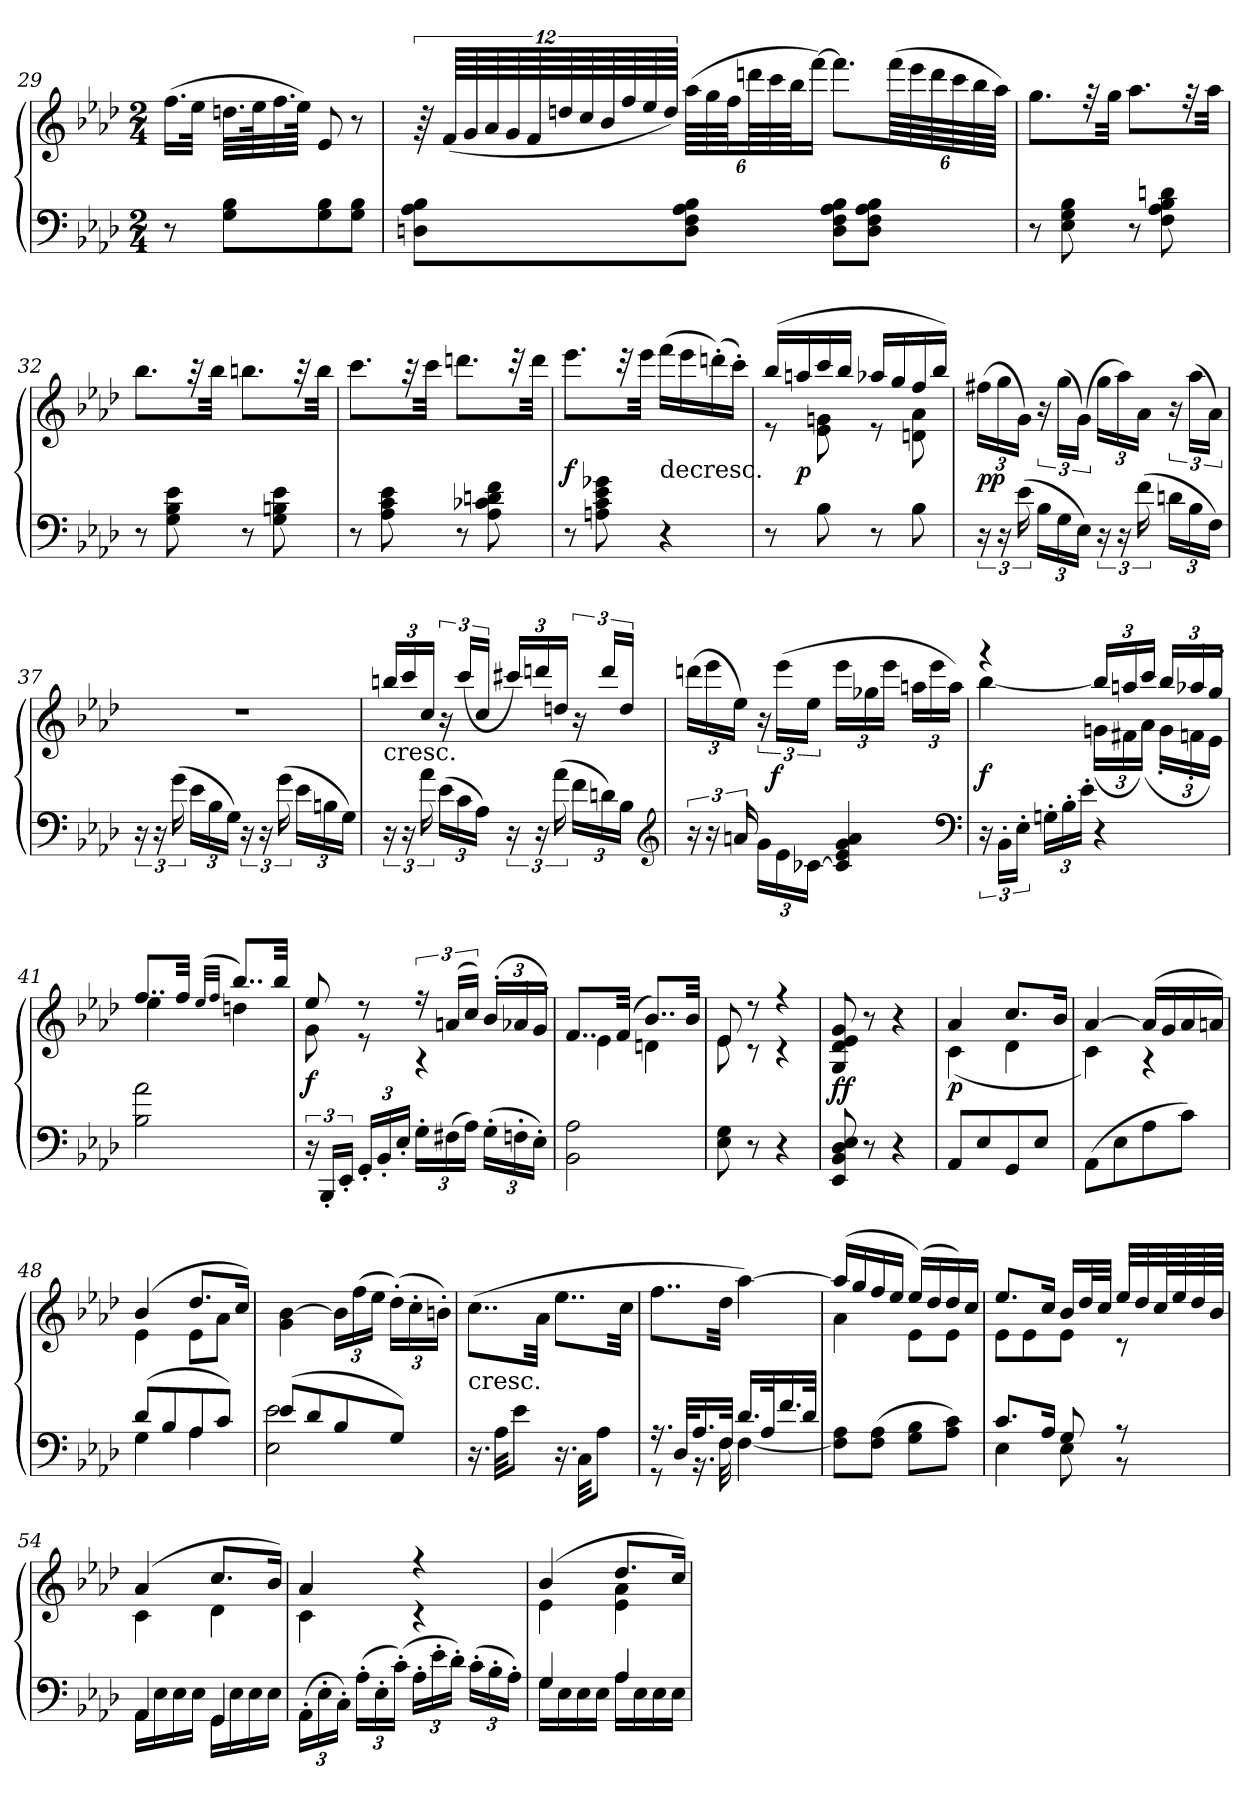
**kern	**kern	**dynam
*part1	*part1	*part1
*staff2	*staff1	*staff1/2
*clefF4	*clefG2	*
*k[b-e-a-d-]	*k[b-e-a-d-]	*
*A-:	*A-:	*
*M2/4	*M2/4	*
=29	=29	=29
8r	(16.ff\LL	.
.	32ee-\JJk	.
8G\ 8B-\L	32.ddn\LLL	.
.	64ee-\K	.
.	32.ff\	.
.	64ee-\JJJk)	.
8G\ 8B-\	8e-/	.
8G\ 8B-\J	8r	.
=30	=30	=30
8Dn\ 8A-\ 8B-\L	96r	.
.	(96f/LLLL	.
.	96g/	.
.	96a-/	.
.	96g/	.
.	96f/	.
.	96ddn/	.
.	96cc/	.
.	96b-/	.
.	96ff/	.
.	96ee-/	.
.	96dd/JJJJ)	.
8D\ 8F\ 8A-\ 8B-\J	(96aa-\LLLL	.
.	96gg\	.
.	96ff\JJ	.
.	96dddn\LL	.
.	96ccc\	.
.	96bb-\JJ	.
.	[16fff\JJ)	.
8D\ 8F\ 8A-\ 8B-\L	8.fff\L]	.
8D\ 8F\ 8A-\ 8B-\J	.	.
.	(96fff\LLL	.
.	96eee-\	.
.	96ddd\	.
.	96ccc\	.
.	96bb-\	.
.	96aa-\JJJJ)	.
=31	=31	=31
8r	8.gg\L	.
8E-\ 8G\ 8B-\	.	.
.	32r	.
.	32gg\Jkk	.
8r	8.aa-\L	.
8F\ 8A-\ 8B-\ 8dn\	.	.
.	32r	.
.	32aa-\Jkk	.
=32	=32	=32
8r	8.bb-\L	.
8G\ 8B-\ 8e-\	.	.
.	32r	.
.	32bb-\Jkk	.
8r	8.bbn\L	.
8G\ 8Bn\ 8e-\	.	.
.	32r	.
.	32bb\Jkk	.
=33	=33	=33
8r	8.ccc\L	.
8A-\ 8c\ 8e-\	.	.
.	32r	.
.	32ccc\Jkk	.
8r	8.dddn\L	.
8A-\ 8c-X\ 8dn\ 8f\	.	.
.	32r	.
.	32ddd\Jkk	.
=34	=34	=34
8r	8.eee-\L	f
8An\ 8c\ 8e-\ 8g-X\	.	.
.	32r	.
.	32eee-\Jkk	.
!	!LO:TX:c:t=decresc.	!
4r	(16fff\LL	.
.	16eee-\	.
.	(16dddn'\)	.
.	16ccc'\JJ)	.
=35	=35	=35
*	*^	*
8r	(16bb-/LL	8r	.
.	16aan/	.	p
8B-\	16ccc/	8e-\ 8gn\	.
.	16bb-/JJ	.	.
8r	16aa-X/LL	8r	.
.	16gg/	.	.
8B-\	16ff/	8dn\ 8a-\	.
.	16bb-/JJ)	.	.
*	*v	*v	*
=36	=36	=36
24r	(24ff#X\LL	pp
24r	24gg\	.
(24e-\	24g\JJ)	.
24B-\LL	24r	.
24G\	(24gg\LL	.
24E-\JJ)	(24g\JJ)	.
24r	24gg\LL	.
24r	24aa-\)	.
(24f\	24a-\JJ	.
24dn\LL	24r	.
24B-\	(24aa-\LL	.
24F\JJ)	24a-\JJ)	.
=37	=37	=37
24r	2r	.
24r	.	.
(24g\	.	.
24e-\LL	.	.
24B-\	.	.
24G\JJ)	.	.
24r	.	.
24r	.	.
(24g\	.	.
24e-\LL	.	.
24Bn\	.	.
24G\JJ)	.	.
=38	=38	=38
!	!LO:TX:c:t=cresc.	!
24r	24bbn/LL	.
24r	24ccc/	.
24a-\	24cc/JJ	.
(24e-\LL	24r	.
24c\	(24ccc/LL	.
24A-\JJ)	24cc/JJ	.
24r	24ccc#X/LL)	.
24r	24dddn/	.
(24a-\	24ddn/JJ	.
24f\LL	24r	.
24dn\)	24ddd/LL	.
24B-\JJ	24dd/JJ	.
*clefG2	*	*
=39	=39	=39
24r	(24dddn\LL	.
24r	24eee-\	.
24an/	24ee-\JJ)	.
24g\LL	24r	.
24e-\	(24eee-\LL	f
[24c-X\JJ	24ee-\JJ	.
4c-]/ 4e-/ 4g/ 4a/	24eee-\LL	.
.	24gg-X\	.
.	24eee-\JJ	.
.	24aan\LL	.
.	24eee-\	.
.	24aa\JJ)	.
*clefF4	*	*
=40	=40	=40
*	*^	*
24r	4r	[4bb-\	f
24BB-'\LL	.	.	.
24E-'\JJ	.	.	.
24Gn'\LL	.	.	.
24B-'\	.	.	.
24e-'\JJ	.	.	.
4r	24bb-/LL]	(24gn\LL	.
.	24aan/	24f#X\	.
.	24ccc/JJ	(24a-\JJ)	.
.	24bb-/LL	24g'\LL	.
.	24aa-X'/	24fn'\	.
.	24gg'/JJ	24e-\JJ)	.
=41	=41	=41	=41
2B-\ 2a-\	8..ff/L	4ee-\	.
.	32ff/Jkk	.	.
.	(32qee-/LLL	.	.
.	32qff/JJJ	.	.
.	8..bb-/L)	4ddn\	.
.	32bb-/Jkk	.	.
=42	=42	=42	=42
24r	8ee-/	8g\	f
24BBB-'/LL	.	.	.
24EE-'/JJ	.	.	.
24GG'/LL	8r	8r	.
24BB-'/	.	.	.
24E-'/JJ	.	.	.
24G'\LL	24r	4r	.
(24F#X\	(24an/LL	.	.
24A-\JJ)	24cc/JJ)	.	.
(24G'\LL	(24b-'/LL	.	.
24Fn'\	24a-X'/	.	.
24E-'\JJ)	24g'/JJ)	.	.
=43	=43	=43	=43
2BB-\ 2A-\	8..f/L	4e-\	.
.	(32f/Jkk	.	.
.	8..b-/L)	4dn\	.
.	32b-/Jkk	.	.
=44	=44	=44	=44
8E-\ 8G\	8e-/	8e-\	.
8r	8r	8r	.
4r	4r	4r	.
*	*v	*v	*
=45	=45	=45
8EE-/ 8BB-/ 8D-/ 8E-/	8G/ 8d-/ 8e-/ 8g/	ff
8r	8r	.
4r	4r	.
=46	=46	=46
*	*^	*
8AA-/L	4a-/	(4c\	p
8E-/	.	.	.
8GG/	8.cc/L	4d-\	.
8E-/J	.	.	.
.	16b-/Jk	.	.
=47	=47	=47	=47
(8AA-\L	[4a-/	4c\)	.
8E-\	.	.	.
8A-\	(16a-/LL]	4r	.
.	16g/	.	.
8c\J)	16a-/	.	.
.	16an/JJ)	.	.
=48	=48	=48	=48
*^	*	*	*
(8d-/L	4G\	(4b-/	4e-\	.
8B-/	.	.	.	.
8A-/	4A-\	8.dd-/L	8e-\L	.
8c/J)	.	.	8a-\J	.
.	.	16cc/Jk)	.	.
*	*	*v	*v	*
=49	=49	=49	=49
(8e-/L	2E-\ 2e-\	4g\ [4b-\	.
8d-/	.	.	.
8B-/	.	24b-\LL]	.
.	.	(24ff\	.
.	.	24ee-\JJ	.
8G/J)	.	(24dd-'\LL)	.
.	.	24cc'\	.
.	.	24bn'\JJ)	.
*v	*v	*	*
=50	=50	=50
!	!LO:TX:c:t=cresc.	!
16.r	(8..cc\L	.
32A-\KKL	.	.
8e-\J	.	.
.	32a-\Jkk	.
16.r	8..ee-\L	.
32C\KKL	.	.
8A-\J	.	.
.	32cc\Jkk	.
=51	=51	=51
*^	*	*
16.r	8r	8..ff\L	.
32D-/KLL	.	.	.
16.A-/	16.r	.	.
32F/JJk	32F\	32dd-\Jkk	.
16.d-/LL	[4F\	[4aa-\)	.
32A-/K	.	.	.
16.f/	.	.	.
32d-/JJk	.	.	.
*v	*v	*	*
=52	=52	=52
*	*^	*
8F]\ 8A-\L	(16aa-/LL]	4a-\	.
.	16gg/	.	.
(8F\ 8A-\J	16ff/	.	.
.	16ee-/JJ	.	.
8G\ 8B-\L	(16ee-/LL)	8e-\L	.
.	16dd-/	.	.
8A-\ 8c\J)	16dd-/)	8e-\J	.
.	16cc/JJ	.	.
=53	=53	=53	=53
*^	*	*	*
8.c/L	4E-\	8.ee-/L	8e-\L	.
.	.	.	8e-\	.
16A-/Jk	.	16cc/Jk	.	.
8G/	8E-\	16b-/LL	8e-\J	.
.	.	32dd-/L	.	.
.	.	32cc/JJJ	.	.
8r	8r	32ee-/LLL	8r	.
.	.	32dd-/	.	.
.	.	64cc/L	.	.
.	.	64ee-/	.	.
.	.	64dd-/	.	.
.	.	64b-/JJJJ	.	.
=54	=54	=54	=54	=54
16AA-\LL	4AA-/	(4a-/	4c\	.
16E-\	.	.	.	.
16E-\	.	.	.	.
16E-\JJ	.	.	.	.
16GG\LL	4GG/	8.cc/L	4d-\	.
16E-\	.	.	.	.
16E-\	.	.	.	.
16E-\JJ	.	16b-/Jk)	.	.
*v	*v	*	*	*
=55	=55	=55	=55
(24AA-'\LL	4a-/	4c\	.
24E-'\	.	.	.
24C'\JJ)	.	.	.
(24A-'\LL	.	.	.
24E-'\	.	.	.
(24c'\JJ)	.	.	.
24A-'\LL	4r	4r	.
24e-'\	.	.	.
24d-'\JJ)	.	.	.
(24c'\LL	.	.	.
24B-'\	.	.	.
24A-'\JJ)	.	.	.
=56	=56	=56	=56
*^	*	*	*
4G/	16G\LL	(4b-/	4e-\	.
.	16E-\	.	.	.
.	16E-\	.	.	.
.	16E-\JJ	.	.	.
4A-/	16A-\LL	8.dd-/L	4e-\ 4a-\	.
.	16E-\	.	.	.
.	16E-\	.	.	.
.	16E-\JJ	16cc/Jk)	.	.
*v	*v	*	*	*
*	*v	*v	*
=	=	=
*-	*-	*-
